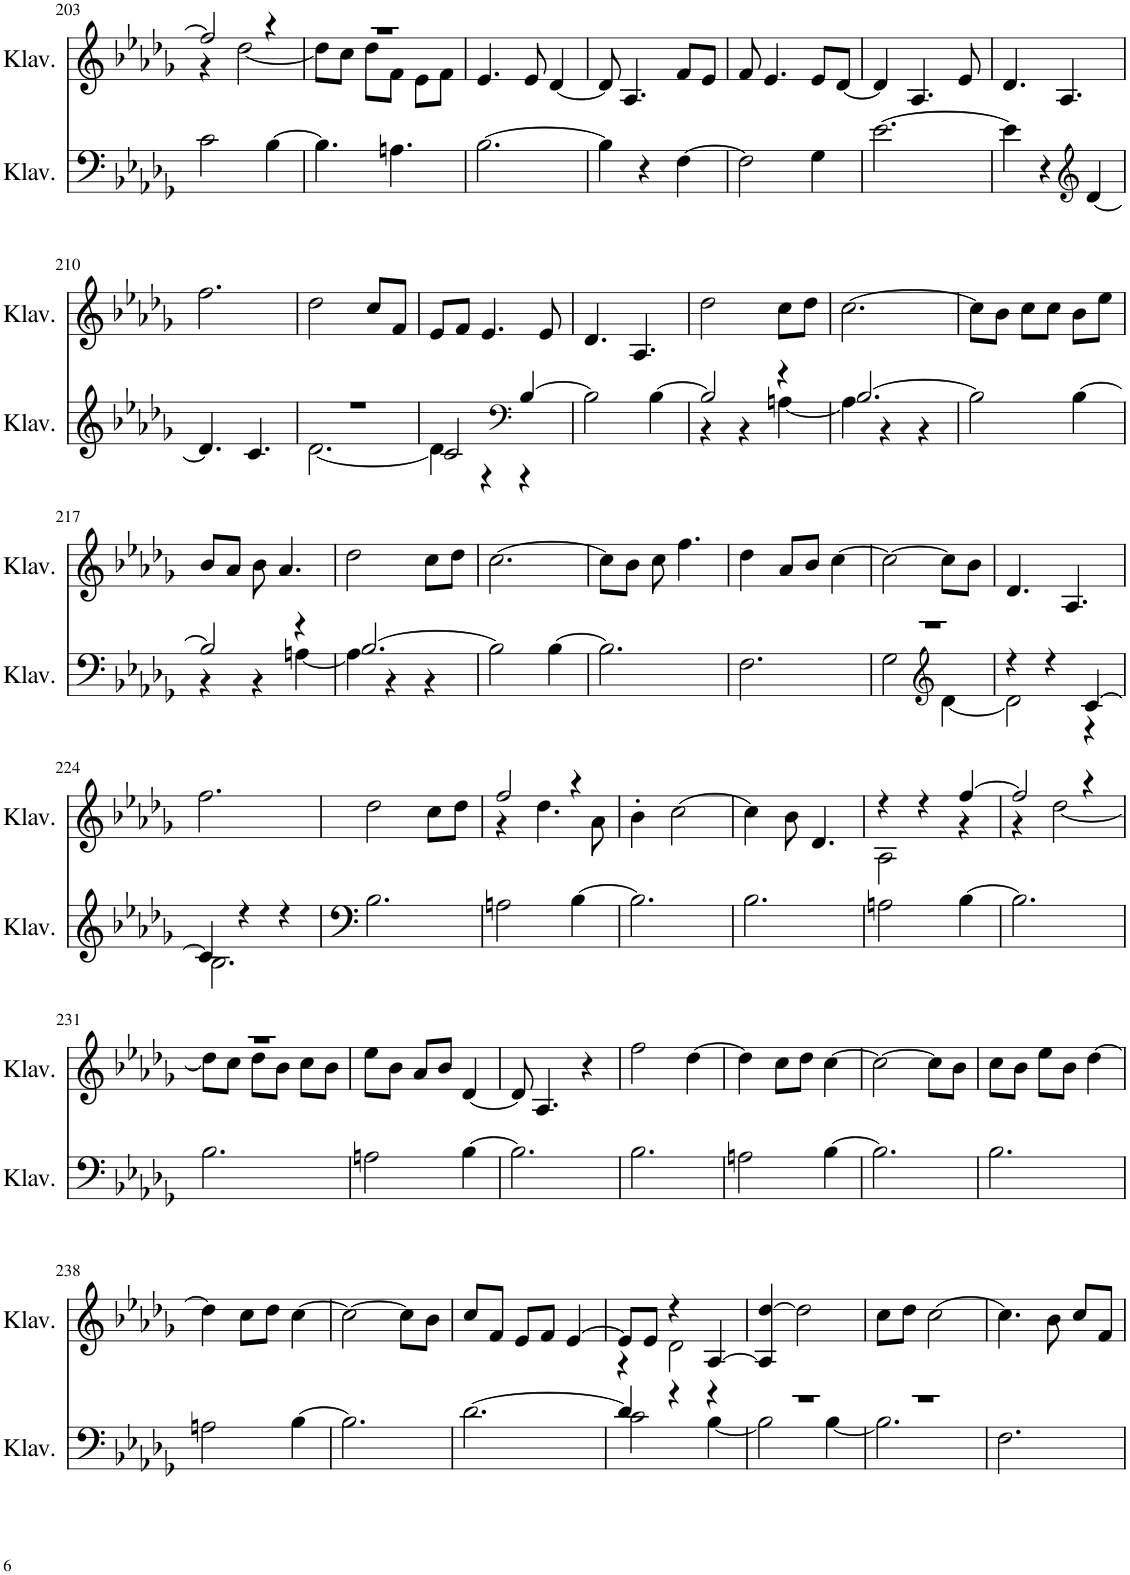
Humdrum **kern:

**kern	**kern
*part2	*part1
*staff2	*staff1
*I"Klavier	*I"Klavier
*I'Klav.	*I'Klav.
!!LO:PB:g=z
*clefF4	*clefG2
*k[b-e-a-d-g-]	*k[b-e-a-d-g-]
*M3/4	*M3/4
=203	=203
*	*^
2c\	2ff/]	4r
.	.	[2dd-\
[4B-\	4r	.
=204	=204	=204
4.B-\]	2.r	8dd-\L]
.	.	8cc\J
.	.	8dd-\L
4.An\	.	8f\J
.	.	8e-\L
.	.	8f\J
*	*v	*v
=205	=205
[2.B-\	4.e-/
.	8e-/
.	[4d-/
=206	=206
4B-\]	8d-/]
.	4.A-/
4r	.
[4F\	8f/L
.	8e-/J
=207	=207
2F\]	8f/
.	4.e-/
4G-\	8e-/L
.	[8d-/J
=208	=208
[2.e-\	4d-/]
.	4.A-/
.	8e-/
=209	=209
4e-\]	4.d-/
4r	.
.	4.A-/
*clefG2	*
[4d-/	.
!!LO:LB:g=z
=210	=210
4.d-/]	2.ff\
4.c/	.
=211	=211
*^	*
2.r	[2.d-\	2dd-\
.	.	8cc/L
.	.	8f/J
=212	=212	=212
2c/	4d-\]	8e-/L
.	.	8f/J
.	4r	4.e-/
*clefF4	*	*
[4B-/	4r	.
.	.	8e-/
*v	*v	*
=213	=213
2B-\]	4.d-/
.	4.A-/
[4B-\	.
=214	=214
*^	*
2B-/]	4r	2dd-\
.	4r	.
4r	[4An\	8cc\L
.	.	8dd-\J
=215	=215	=215
[2.B-/	4A\]	[2.cc\
.	4r	.
.	4r	.
*v	*v	*
=216	=216
2B-\]	8cc\L]
.	8b-\J
.	8cc\L
.	8cc\J
[4B-\	8b-\L
.	8ee-\J
!!LO:LB:g=z
=217	=217
*^	*
2B-/]	4r	8b-/L
.	.	8a-/J
.	4r	8b-\
.	.	4.a-/
4r	[4An\	.
=218	=218	=218
[2.B-/	4A\]	2dd-\
.	4r	.
.	4r	8cc\L
.	.	8dd-\J
*v	*v	*
=219	=219
2B-\]	[2.cc\
[4B-\	.
=220	=220
2.B-\]	8cc\L]
.	8b-\J
.	8cc\
.	4.ff\
=221	=221
2.F\	4dd-\
.	8a-/L
.	8b-/J
.	[4cc\
=222	=222
*^	*
2.r	2G-\	2cc\_
*clefG2	*	*
.	[4d-\	8cc\L]
.	.	8b-\J
=223	=223	=223
4r	2d-\]	4.d-/
4r	.	.
.	.	4.A-/
[4c/	4r	.
!!LO:LB:g=z
=224	=224	=224
4c/]	2.B-\	2.ff\
4r	.	.
4r	.	.
*v	*v	*
=225	=225
2.B-\	2dd-\
.	8cc\L
.	8dd-\J
=226	=226
*	*^
2An\	2ff/	4r
.	.	4.dd-\
[4B-\	4r	.
.	.	8a-\
*	*v	*v
=227	=227
2.B-\]	4b-'\
.	[2cc\
=228	=228
2.B-\	4cc\]
.	8b-\
.	4.d-/
=229	=229
*	*^
2An\	4r	2A-\
.	4r	.
[4B-\	[4ff/	4r
=230	=230	=230
2.B-\]	2ff/]	4r
.	.	[2dd-\
.	4r	.
!!LO:LB:g=z	!!
=231	=231	=231
2.B-\	2.r	8dd-\L]
.	.	8cc\J
.	.	8dd-\L
.	.	8b-\J
.	.	8cc\L
.	.	8b-\J
*	*v	*v
=232	=232
2An\	8ee-\L
.	8b-\J
.	8a-/L
.	8b-/J
[4B-\	[4d-/
=233	=233
2.B-\]	8d-/]
.	4.A-/
.	4r
=234	=234
2.B-\	2ff\
.	[4dd-\
=235	=235
2An\	4dd-\]
.	8cc\L
.	8dd-\J
[4B-\	[4cc\
=236	=236
2.B-\]	2cc\_
.	8cc\L]
.	8b-\J
=237	=237
2.B-\	8cc\L
.	8b-\J
.	8ee-\L
.	8b-\J
.	[4dd-\
!!LO:LB:g=z
=238	=238
2An\	4dd-\]
.	8cc\L
.	8dd-\J
[4B-\	[4cc\
=239	=239
2.B-\]	2cc\_
.	8cc\L]
.	8b-\J
=240	=240
[2.d-\	8cc/L
.	8f/J
.	8e-/L
.	8f/J
.	[4e-/
=241	=241
*^	*^
4d-/]	2c\	8e-/L]	4r
.	.	8e-/J	.
4r	.	4r	2d-\
4r	[4B-\	[4A-/	.
*	*	*v	*v
=242	=242	=242
2.r	2B-\]	4A-/] [4dd-/
.	.	2dd-\]
.	[4B-\	.
=243	=243	=243
2.r	2.B-\]	8cc\L
.	.	8dd-\J
.	.	[2cc\
*v	*v	*
=244	=244
2.F\	4.cc\]
.	8b-\
.	8cc/L
.	8f/J
=	=
*-	*-
